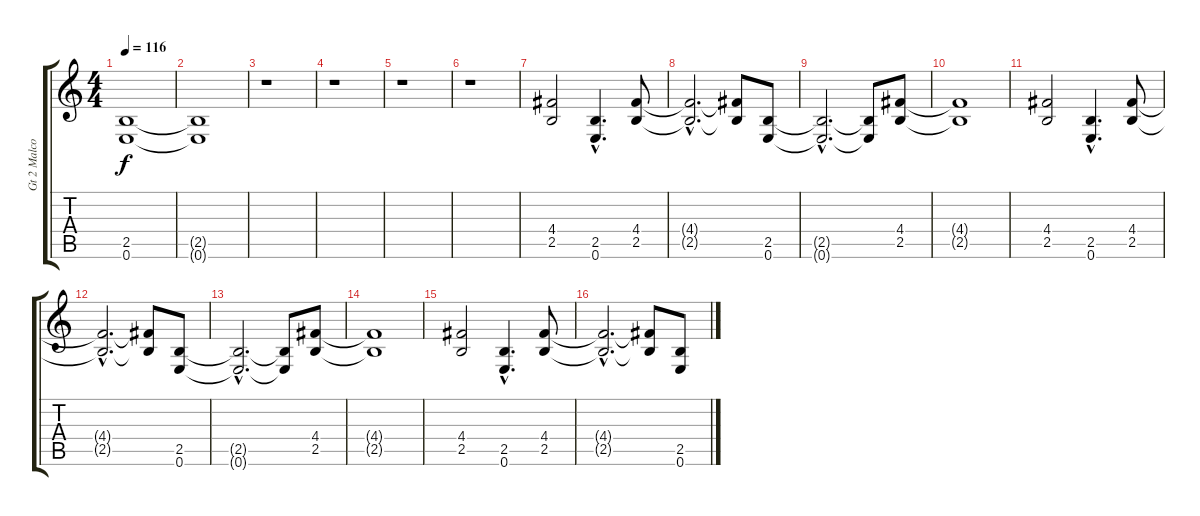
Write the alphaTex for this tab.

\track ("Gt 2 Malcolm" "Gt 2 Malco") {instrument overdrivenguitar}
\staff {score tabs}
\tuning (E4 B3 G3 D3 A2 E2) {hide}
\ts (4 4)
\tempo 116
\clef g2
\ks c
(2.5{t} 0.6{t}).1{dy f} |
(2.5{t} 0.6{t}).1 |
r.1 |
r.1 |
r.1 |
r.1 |
(4.4 2.5).2 (2.5{hac} 0.6{hac}).4{d} (4.4 2.5).8 |
(4.4{hac t} 2.5{hac t}).2{d} (4.4{t} 2.5{t}).8 (2.5 0.6).8 |
(2.5{hac t} 0.6{hac t}).2{d} (2.5{t} 0.6{t}).8 (4.4 2.5).8 |
(4.4{t} 2.5{t}).1 |
(4.4 2.5).2 (2.5{hac} 0.6{hac}).4{d} (4.4 2.5).8 |
(4.4{hac t} 2.5{hac t}).2{d} (4.4{t} 2.5{t}).8 (2.5 0.6).8 |
(2.5{hac t} 0.6{hac t}).2{d} (2.5{t} 0.6{t}).8 (4.4 2.5).8 |
(4.4{t} 2.5{t}).1 |
(4.4 2.5).2 (2.5{hac} 0.6{hac}).4{d} (4.4 2.5).8 |
(4.4{hac t} 2.5{hac t}).2{d} (4.4{t} 2.5{t}).8 (2.5 0.6).8
